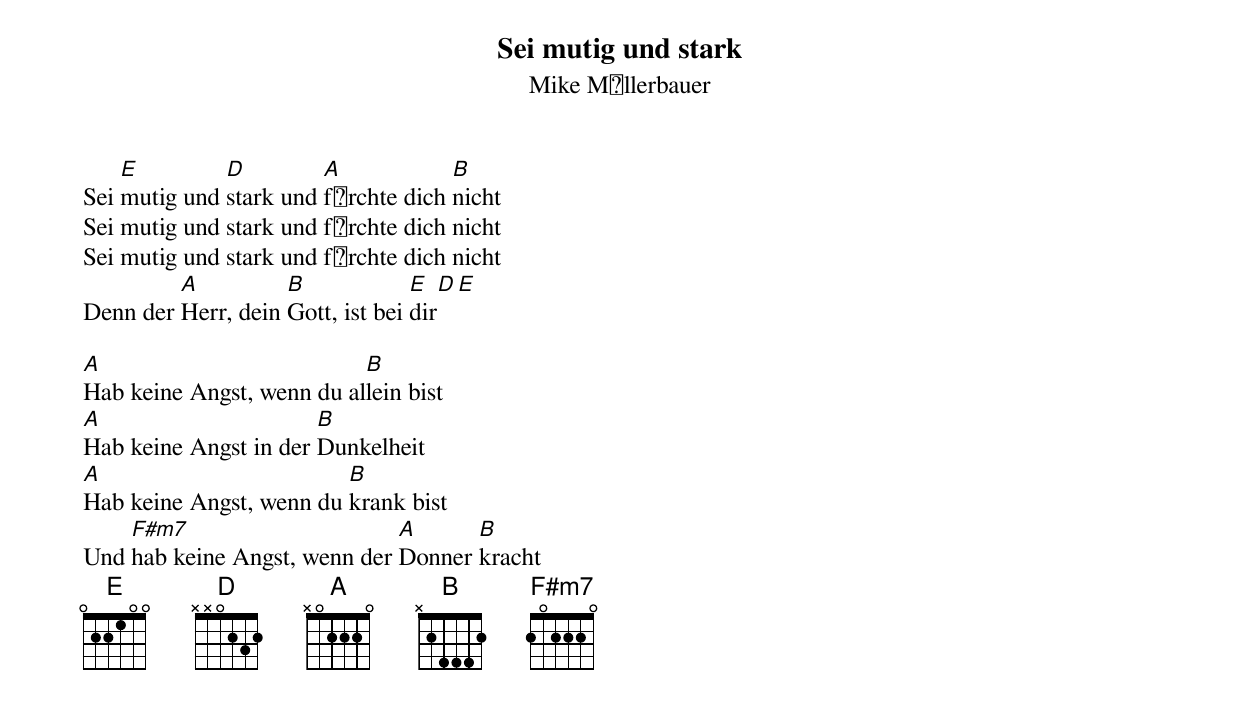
{title:Sei mutig und stark}
{subtitle:Mike M端llerbauer}
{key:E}

Sei [E]mutig und [D]stark und [A]f端rchte dich [B]nicht
Sei mutig und stark und f端rchte dich nicht
Sei mutig und stark und f端rchte dich nicht
Denn der [A]Herr, dein [B]Gott, ist bei [E]dir[D][E]

[A]Hab keine Angst, wenn du al[B]lein bist
[A]Hab keine Angst in der [B]Dunkelheit
[A]Hab keine Angst, wenn du [B]krank bist
Und [F#m7]hab keine Angst, wenn der [A]Donner [B]kracht
